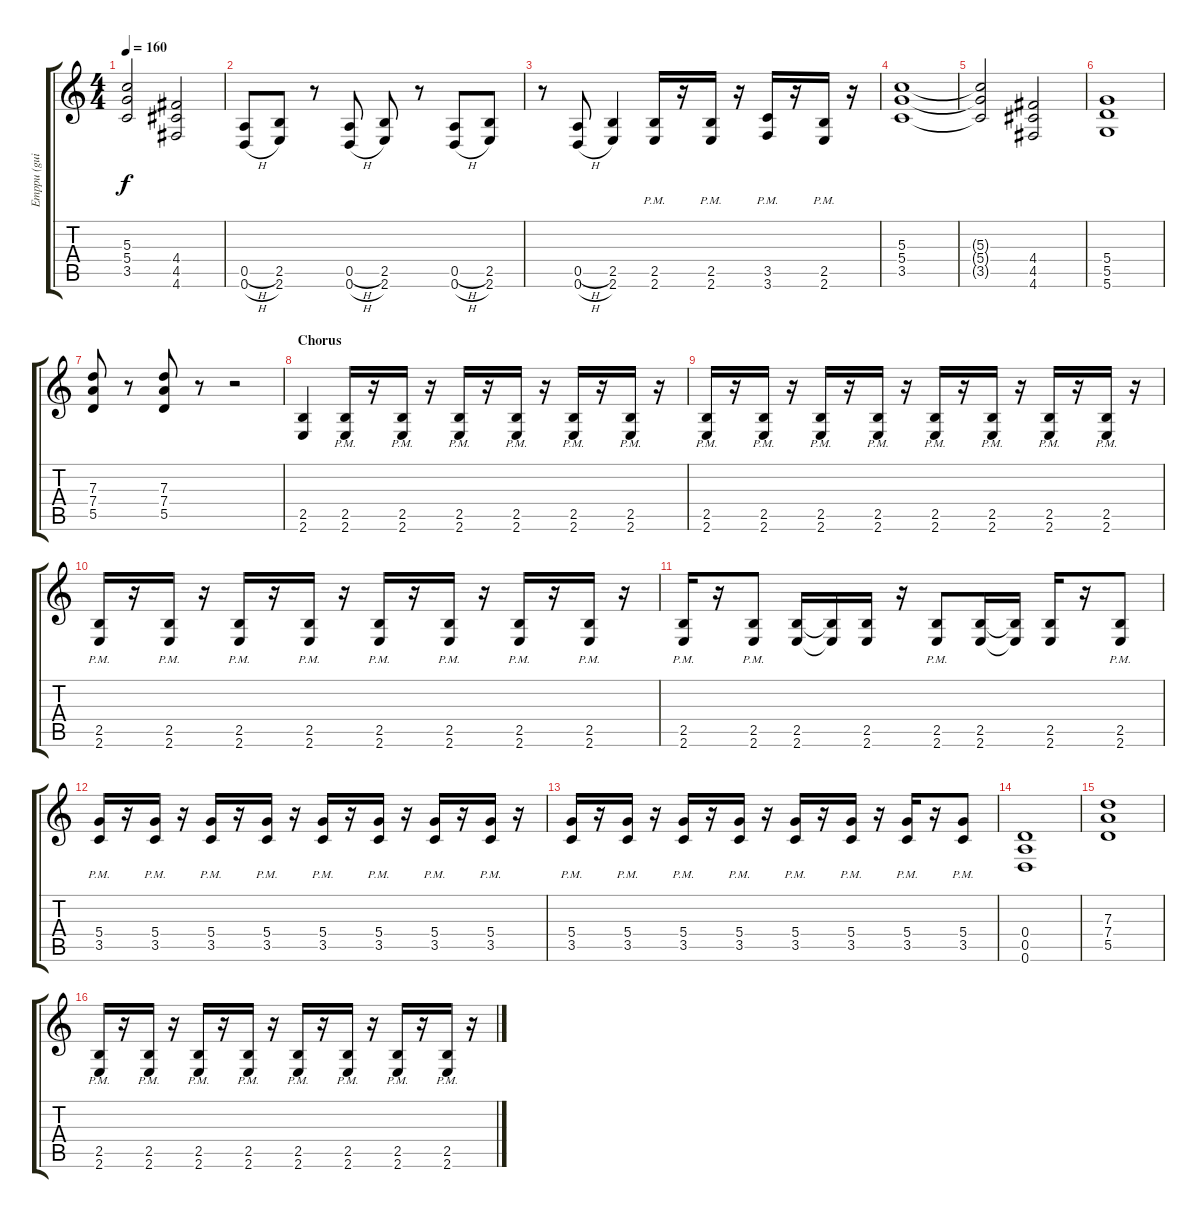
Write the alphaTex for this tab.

\track ("Emppu (guitar)" "Emppu (gui") {instrument distortionguitar}
\staff {score tabs}
\tuning (E4 B3 G3 D3 A2 D2) {hide}
\ts (4 4)
\tempo 160
\clef g2
\ks c
(5.3{t} 5.4{t} 3.5{t}).2{dy f} (4.4 4.5 4.6).2 |
(0.5{h} 0.6{h}).8 (2.5 2.6).8 r.8 (0.5{h} 0.6{h}).8 (2.5 2.6).8 r.8 (0.5{h} 0.6{h}).8 (2.5 2.6).8 |
r.8 (0.5{h} 0.6{h}).8 (2.5 2.6).4 (2.5{pm} 2.6{pm}).16 r.16 (2.5{pm} 2.6{pm}).16 r.16 (3.5{pm} 3.6{pm}).16 r.16 (2.5{pm} 2.6{pm}).16 r.16 |
(5.3 5.4 3.5).1 |
(5.3{t} 5.4{t} 3.5{t}).2 (4.4 4.5 4.6).2 |
(5.4 5.5 5.6).1 |
(7.3 7.4 5.5).8 r.8 (7.3 7.4 5.5).8 r.8 r.2 |
\section ("" "Chorus")
(2.5 2.6).4 (2.5{pm} 2.6{pm}).16 r.16 (2.5{pm} 2.6{pm}).16 r.16 (2.5{pm} 2.6{pm}).16 r.16 (2.5{pm} 2.6{pm}).16 r.16 (2.5{pm} 2.6{pm}).16 r.16 (2.5{pm} 2.6{pm}).16 r.16 |
(2.5{pm} 2.6{pm}).16 r.16 (2.5{pm} 2.6{pm}).16 r.16 (2.5{pm} 2.6{pm}).16 r.16 (2.5{pm} 2.6{pm}).16 r.16 (2.5{pm} 2.6{pm}).16 r.16 (2.5{pm} 2.6{pm}).16 r.16 (2.5{pm} 2.6{pm}).16 r.16 (2.5{pm} 2.6{pm}).16 r.16 |
(2.5{pm} 2.6{pm}).16 r.16 (2.5{pm} 2.6{pm}).16 r.16 (2.5{pm} 2.6{pm}).16 r.16 (2.5{pm} 2.6{pm}).16 r.16 (2.5{pm} 2.6{pm}).16 r.16 (2.5{pm} 2.6{pm}).16 r.16 (2.5{pm} 2.6{pm}).16 r.16 (2.5{pm} 2.6{pm}).16 r.16 |
(2.5{pm} 2.6{pm}).16 r.16 (2.5{pm} 2.6{pm}).8 (2.5 2.6).16 (2.5{t} 2.6{t}).16 (2.5 2.6).16 r.16 (2.5{pm} 2.6{pm}).8 (2.5 2.6).16 (2.5{t} 2.6{t}).16 (2.5 2.6).16 r.16 (2.5 2.6{pm}).8 |
(5.4{pm} 3.5{pm}).16 r.16 (5.4{pm} 3.5{pm}).16 r.16 (5.4{pm} 3.5{pm}).16 r.16 (5.4{pm} 3.5{pm}).16 r.16 (5.4{pm} 3.5{pm}).16 r.16 (5.4{pm} 3.5{pm}).16 r.16 (5.4{pm} 3.5{pm}).16 r.16 (5.4{pm} 3.5{pm}).16 r.16 |
(5.4{pm} 3.5{pm}).16 r.16 (5.4{pm} 3.5{pm}).16 r.16 (5.4{pm} 3.5{pm}).16 r.16 (5.4{pm} 3.5{pm}).16 r.16 (5.4{pm} 3.5{pm}).16 r.16 (5.4{pm} 3.5{pm}).16 r.16 (5.4{pm} 3.5{pm}).16 r.16 (5.4{pm} 3.5{pm}).8 |
(0.4 0.5 0.6).1 |
(7.3 7.4 5.5).1 |
(2.5{pm} 2.6{pm}).16 r.16 (2.5{pm} 2.6{pm}).16 r.16 (2.5{pm} 2.6{pm}).16 r.16 (2.5{pm} 2.6{pm}).16 r.16 (2.5{pm} 2.6{pm}).16 r.16 (2.5{pm} 2.6{pm}).16 r.16 (2.5{pm} 2.6{pm}).16 r.16 (2.5{pm} 2.6{pm}).16 r.16
